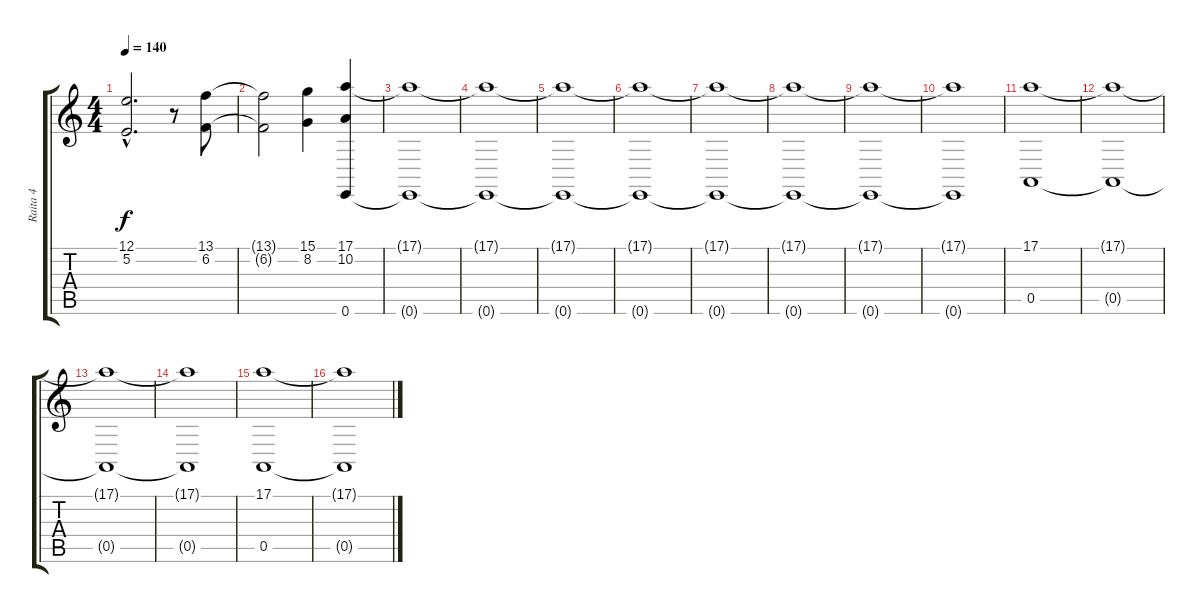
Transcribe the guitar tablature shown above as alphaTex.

\track ("Raita 4" "Raita 4") {instrument stringensemble1}
\staff {score tabs}
\tuning (E4 B3 G3 D3 A2 E2) {hide}
\ts (4 4)
\tempo 140
\clef g2
\ks c
(12.1{hac} 5.2{hac}).2{d dy f} r.8 (13.1 6.2).8 |
(13.1{t} 6.2{t}).2 (15.1 8.2).4 (17.1 10.2 0.6).4 |
(17.1{t} 0.6{t}).1 |
(17.1{t} 0.6{t}).1 |
(17.1{t} 0.6{t}).1 |
(17.1{t} 0.6{t}).1 |
(17.1{t} 0.6{t}).1 |
(17.1{t} 0.6{t}).1 |
(17.1{t} 0.6{t}).1 |
(17.1{t} 0.6{t}).1 |
(17.1 0.5).1 |
(17.1{t} 0.5{t}).1 |
(17.1{t} 0.5{t}).1 |
(17.1{t} 0.5{t}).1 |
(17.1 0.5).1 |
(17.1{t} 0.5{t}).1
